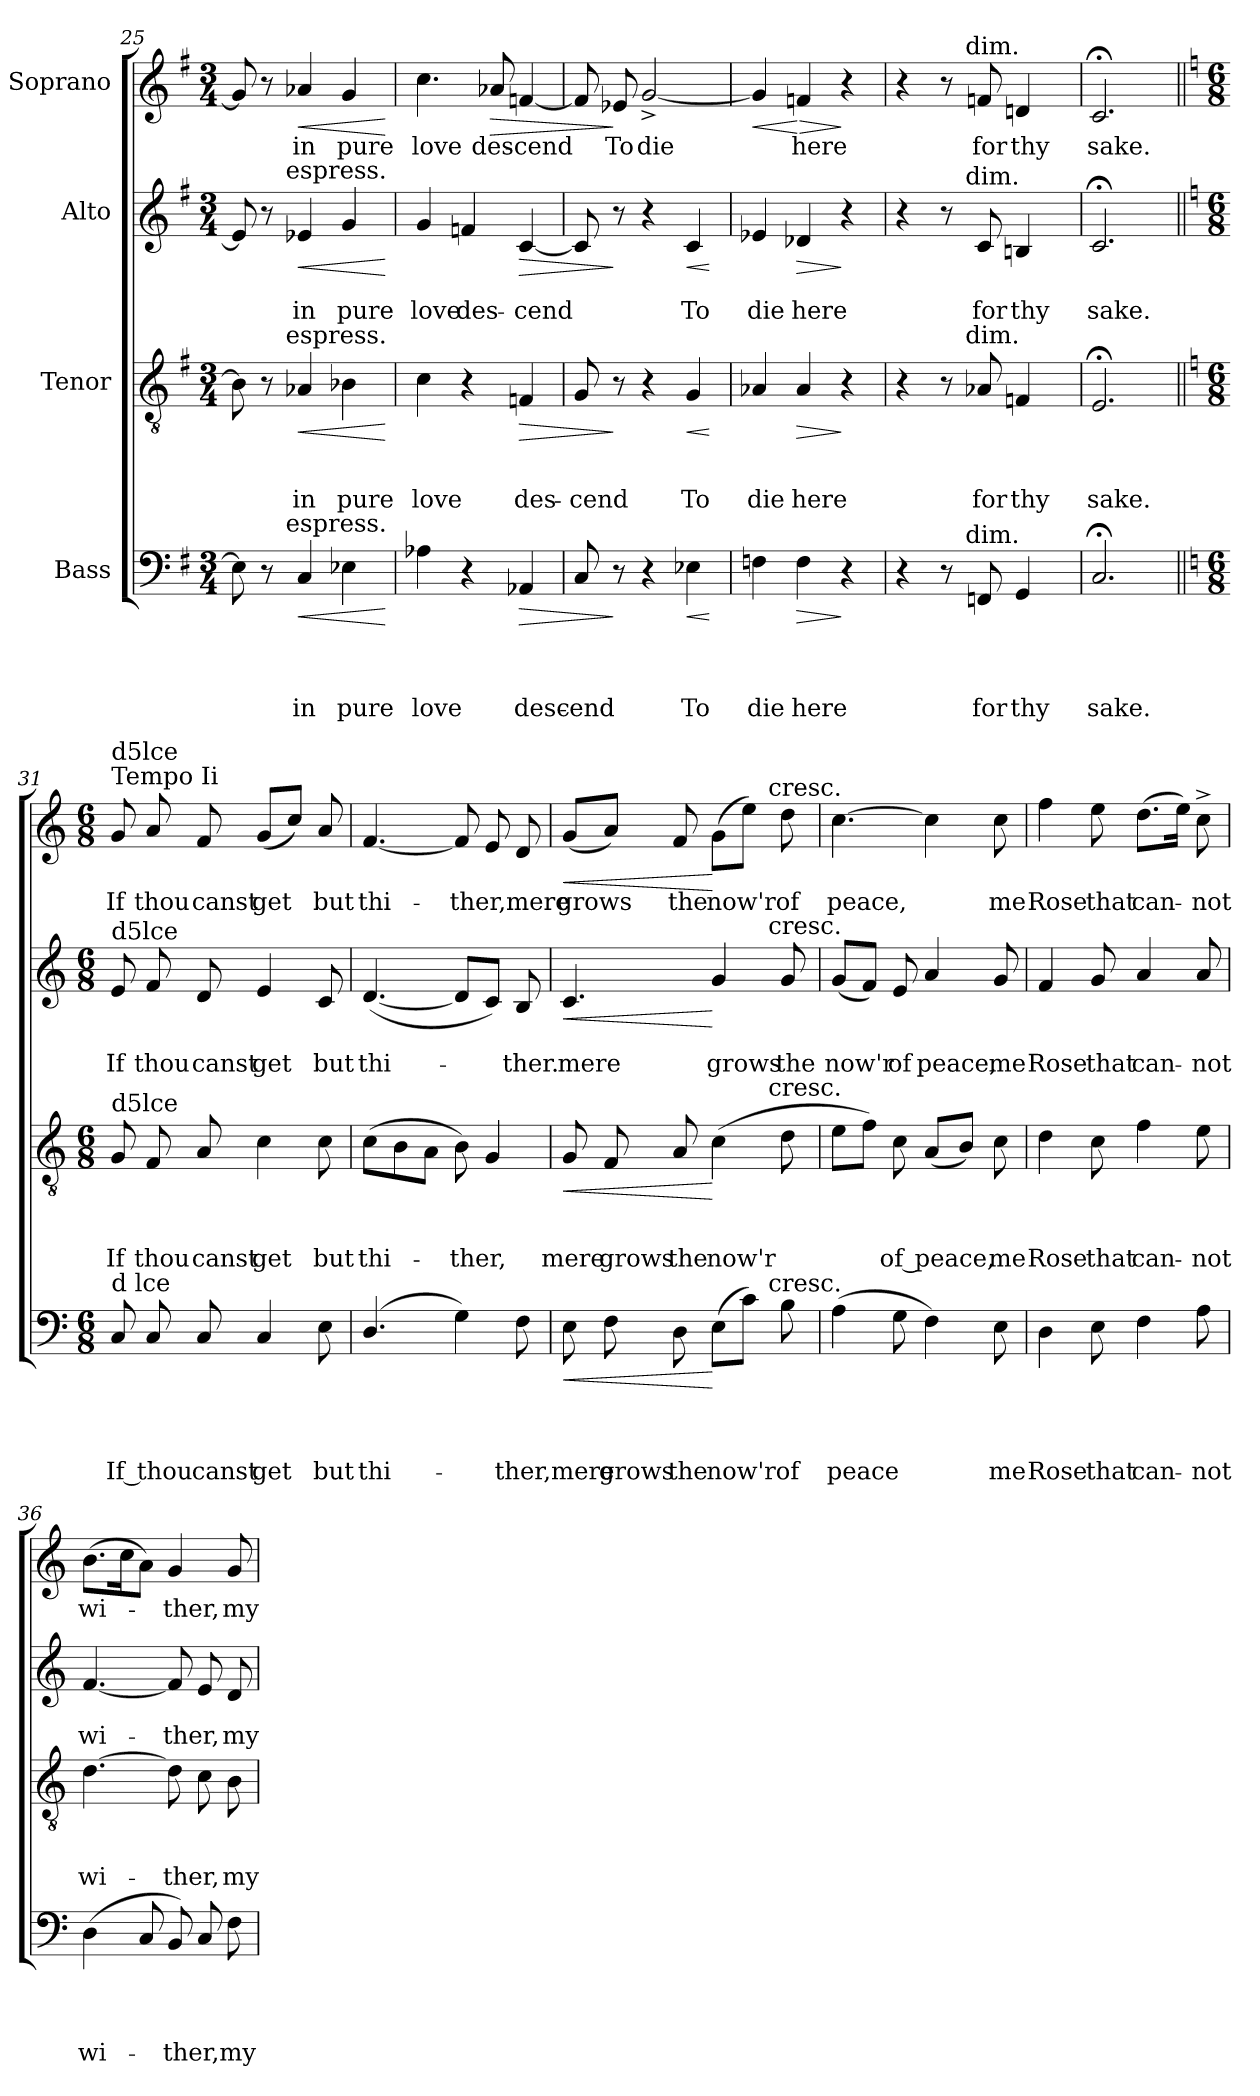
**kern	**text	**text	**text	**text	**dynam	**kern	**text	**text	**text	**dynam	**kern	**text	**text	**dynam	**kern	**text	**dynam
*part4	*part4	*part4	*part4	*part4	*part4	*part3	*part3	*part3	*part3	*part3	*part2	*part2	*part2	*part2	*part1	*part1	*part1
*staff4	*staff4	*staff4	*staff4	*staff4	*staff4	*staff3	*staff3	*staff3	*staff3	*staff3	*staff2	*staff2	*staff2	*staff2	*staff1	*staff1	*staff1
*I"Bass	*	*	*	*	*	*I"Tenor	*	*	*	*	*I"Alto	*	*	*	*I"Soprano	*	*
*clefF4	*	*	*	*	*	*clefGv2	*	*	*	*	*clefG2	*	*	*	*clefG2	*	*
*k[f#]	*	*	*	*	*	*k[f#]	*	*	*	*	*k[f#]	*	*	*	*k[f#]	*	*
*G:	*	*	*	*	*	*G:	*	*	*	*	*G:	*	*	*	*G:	*	*
*M3/4	*	*	*	*	*	*M3/4	*	*	*	*	*M3/4	*	*	*	*M3/4	*	*
=25	=25	=25	=25	=25	=25	=25	=25	=25	=25	=25	=25	=25	=25	=25	=25	=25	=25
*^	*	*	*	*	*	*^	*	*	*	*	*^	*	*	*	*	*	*
8E-\]	8..ryy	.	.	.	.	.	8B-\]	8..ryy	.	.	.	.	8e-/]	8..ryy	.	.	.	8g/]	.	.
8rC	.	.	.	.	.	.	8rA	.	.	.	.	.	8ra	.	.	.	.	8ra	.	.
!	!	!	!	!	!	!	!	!	!	!	!	!	!	!LO:TX:a:t=espress.	!	!	!	!	!	!
!	!	!	!	!	!	!	!	!LO:TX:a:t=espress.	!	!	!	!	!	!	!	!	!	!	!	!
!	!LO:TX:a:t=espress.	!	!	!	!	!	!	!	!	!	!	!	!	!	!	!	!	!	!	!
.	2ryy	.	.	.	.	.	.	2ryy	.	.	.	.	.	2ryy	.	.	.	.	.	.
!	!	!	!	!	!LO:LY:b	!LO:HP:b	!	!	!	!	!LO:LY:b	!LO:HP:b	!	!	!	!LO:LY:b	!LO:HP:b	!	!LO:LY:b	!LO:HP:b
4C/	.	.	.	.	in	<	4A-X/	.	.	.	in	<	4e-X/	.	.	in	<	4a-X/	in	<
!	!	!	!	!	!LO:LY:b	!	!	!	!	!	!LO:LY:b	!	!	!	!	!LO:LY:b	!	!	!LO:LY:b	!
4E-X\	.	.	.	.	pure	.	4B-X\	.	.	.	pure	.	4g/	.	.	pure	.	4g/	pure	.
.	32ryy	.	.	.	.	.	.	32ryy	.	.	.	.	.	32ryy	.	.	.	.	.	.
.	.	.	.	.	.	[	.	.	.	.	.	[	.	.	.	.	[	.	.	[
!!LO:LB:g=z
=26	=26	=26	=26	=26	=26	=26	=26	=26	=26	=26	=26	=26	=26	=26	=26	=26	=26	=26	=26	=26
!	!	!	!	!	!LO:LY:b	!	!	!	!	!	!LO:LY:b	!	!	!	!	!LO:LY:b	!	!	!LO:LY:b	!
*v	*v	*	*	*	*	*	*	*	*	*	*	*	*v	*v	*	*	*	*	*	*
*	*	*	*	*	*	*v	*v	*	*	*	*	*	*	*	*	*	*	*
4A-X\	.	.	.	love	.	4c\	.	.	love	.	4g/	.	love	.	4.cc\	love	.
!	!	!	!	!	!	!	!	!	!	!	!	!	!LO:LY:b	!	!	!	!
4r	.	.	.	.	.	4r	.	.	.	.	4fn/	.	des-	.	.	.	.
!	!	!	!	!	!	!	!	!	!	!	!	!	!	!	!	!LO:LY:b	!LO:HP:b
.	.	.	.	.	.	.	.	.	.	.	.	.	.	.	8a-X/	des-	>
!	!	!	!	!LO:LY:b	!LO:HP:b	!	!	!	!LO:LY:b	!LO:HP:b	!	!	!LO:LY:b	!LO:HP:b	!	!LO:LY:b	!
4AA-X/	.	.	.	desc-	>	4Fn/	.	.	des-	>	[<4c/	.	-cend	>	[<4fn/	-cend	.
=27	=27	=27	=27	=27	=27	=27	=27	=27	=27	=27	=27	=27	=27	=27	=27	=27	=27
!	!	!	!	!LO:LY:b	!	!	!	!	!LO:LY:b	!	!	!	!	!	!	!	!
8C/	.	.	.	-end	.	8G/	.	.	-cend	.	8c/]	.	.	.	8f/]	.	.
!	!	!	!	!	!	!	!	!	!	!	!	!	!	!	!	!LO:LY:b	!
8rC	.	.	.	.	]	8rA	.	.	.	]	8ra	.	.	]	8e-X/	To	]
!	!	!	!	!	!	!	!	!	!	!	!	!	!	!	!	!LO:LY:b	!
4r	.	.	.	.	.	4r	.	.	.	.	4r	.	.	.	[<2g^</	die	.
!	!	!	!	!LO:LY:b	!LO:HP:b	!	!	!	!LO:LY:b	!LO:HP:b	!	!	!LO:LY:b	!LO:HP:b	!	!	!
4E-X\	.	.	.	To	<	4G/	.	.	To	<	4c/	.	To	<	.	.	.
.	.	.	.	.	[	.	.	.	.	[	.	.	.	[	.	.	.
=28	=28	=28	=28	=28	=28	=28	=28	=28	=28	=28	=28	=28	=28	=28	=28	=28	=28
!	!	!	!	!LO:LY:b	!	!	!	!	!LO:LY:b	!	!	!	!LO:LY:b	!	!	!	!LO:HP:b
4Fn\	.	.	.	die	.	4A-X/	.	.	die	.	4e-X/	.	die	.	4g/]	.	<
!	!	!	!	!LO:LY:b	!LO:HP:b	!	!	!	!LO:LY:b	!LO:HP:b	!	!	!LO:LY:b	!LO:HP:b	!	!LO:LY:b	!LO:HP:n=1:b
4F\	.	.	.	here	>	4A-/	.	.	here	>	4d-X/	.	here	>	4fn/	here	[ >
4r	.	.	.	.	]	4r	.	.	.	]	4r	.	.	]	4r	.	]
=29	=29	=29	=29	=29	=29	=29	=29	=29	=29	=29	=29	=29	=29	=29	=29	=29	=29
*^	*	*	*	*	*	*^	*	*	*	*	*^	*	*	*	*^	*	*
4r	4ryy	.	.	.	.	.	4r	4ryy	.	.	.	.	4r	4ryy	.	.	.	4r	4ryy	.	.
8rC	16.ryy	.	.	.	.	.	8rA	16.ryy	.	.	.	.	8ra	16.ryy	.	.	.	8ra	16.ryy	.	.
!	!	!	!	!	!	!	!	!	!	!	!	!	!	!	!	!	!	!	!LO:TX:a:t=dim.	!	!
!	!	!	!	!	!	!	!	!	!	!	!	!	!	!LO:TX:a:t=dim.	!	!	!	!	!	!	!
!	!	!	!	!	!	!	!	!LO:TX:a:t=dim.	!	!	!	!	!	!	!	!	!	!	!	!	!
!	!LO:TX:a:t=dim.	!	!	!	!	!	!	!	!	!	!	!	!	!	!	!	!	!	!	!	!
.	4ryy	.	.	.	.	.	.	4ryy	.	.	.	.	.	4ryy	.	.	.	.	4ryy	.	.
!	!	!	!	!	!LO:LY:b	!	!	!	!	!	!LO:LY:b	!	!	!	!	!LO:LY:b	!	!	!	!LO:LY:b	!
8FFn/	.	.	.	.	for	.	8A-X/	.	.	.	for	.	8c/	.	.	for	.	8fn/	.	for	.
!	!	!	!	!	!LO:LY:b	!	!	!	!	!	!LO:LY:b	!	!	!	!	!LO:LY:b	!	!	!	!LO:LY:b	!
4GG/	.	.	.	.	thy	.	4Fn/	.	.	.	thy	.	4Bn/	.	.	thy	.	4dn/	.	thy	.
.	8ryy	.	.	.	.	.	.	8ryy	.	.	.	.	.	8ryy	.	.	.	.	8ryy	.	.
.	32ryy	.	.	.	.	.	.	32ryy	.	.	.	.	.	32ryy	.	.	.	.	32ryy	.	.
=30	=30	=30	=30	=30	=30	=30	=30	=30	=30	=30	=30	=30	=30	=30	=30	=30	=30	=30	=30	=30	=30
!	!	!	!	!	!LO:LY:b	!	!	!	!	!	!LO:LY:b	!	!	!	!	!LO:LY:b	!	!	!	!LO:LY:b	!
*v	*v	*	*	*	*	*	*	*	*	*	*	*	*v	*v	*	*	*	*v	*v	*	*
*	*	*	*	*	*	*v	*v	*	*	*	*	*	*	*	*	*	*	*
2.C;/	.	.	.	sake.	.	2.E;/	.	.	sake.	.	2.c;/	.	sake.	.	2.c;/	sake.	.
!!LO:LB:g=z
=31||	=31||	=31||	=31||	=31||	=31||	=31||	=31||	=31||	=31||	=31||	=31||	=31||	=31||	=31||	=31||	=31||	=31||
*k[]	*	*	*	*	*	*k[]	*	*	*	*	*k[]	*	*	*	*k[]	*	*
*C:	*	*	*	*	*	*C:	*	*	*	*	*C:	*	*	*	*C:	*	*
*M6/8	*	*	*	*	*	*M6/8	*	*	*	*	*M6/8	*	*	*	*M6/8	*	*
!	!	!	!	!	!	!	!	!	!	!	!	!	!	!	!LO:TX:a:t=Tempo Ii	!	!
!	!	!	!	!	!	!	!	!	!	!	!	!	!	!	!LO:TX:a:t=d5lce	!	!
!	!	!	!	!	!	!	!	!	!	!	!LO:TX:a:t=d5lce	!	!	!	!	!	!
!	!	!	!	!	!	!LO:TX:a:t=d5lce	!	!	!	!	!	!	!	!	!	!	!
!LO:TX:a:t=d lce	!	!	!	!	!	!	!	!	!	!	!	!	!	!	!	!	!
!	!	!	!	!LO:LY:b	!	!	!	!	!LO:LY:b	!	!	!	!LO:LY:b	!	!	!LO:LY:b	!
8C/	.	.	.	If thou	.	8G</	.	.	If	.	8e</	.	If	.	8g</	If	.
!	!	!	!	!	!	!	!	!	!LO:LY:b	!	!	!	!LO:LY:b	!	!	!LO:LY:b	!
8C/	.	.	.	.	.	8F/	.	.	thou	.	8f/	.	thou	.	8a/	thou	.
!	!	!	!	!LO:LY:b	!	!	!	!	!LO:LY:b	!	!	!	!LO:LY:b	!	!	!LO:LY:b	!
8C/	.	.	.	canst	.	8A/	.	.	canst	.	8d/	.	canst	.	8f/	canst	.
!	!	!	!	!LO:LY:b	!	!	!	!	!LO:LY:b	!	!	!	!LO:LY:b	!	!	!LO:LY:b	!
4C/	.	.	.	get	.	4c\	.	.	get	.	4e/	.	get	.	(<8g/L	get	.
.	.	.	.	.	.	.	.	.	.	.	.	.	.	.	8cc/J)	.	.
!	!	!	!	!LO:LY:b	!	!	!	!	!LO:LY:b	!	!	!	!LO:LY:b	!	!	!LO:LY:b	!
8E\	.	.	.	but	.	8c\	.	.	but	.	8c/	.	but	.	8a/	but	.
=32	=32	=32	=32	=32	=32	=32	=32	=32	=32	=32	=32	=32	=32	=32	=32	=32	=32
!	!	!	!	!LO:LY:b	!	!	!	!	!LO:LY:b	!	!	!	!LO:LY:b	!	!	!LO:LY:b	!
(4.D/	.	.	.	thi-	.	(>8c\L	.	.	thi-	.	(<[<4.d/	.	thi-	.	[<4.f/	thi-	.
.	.	.	.	.	.	8B\	.	.	.	.	.	.	.	.	.	.	.
.	.	.	.	.	.	8A\J	.	.	.	.	.	.	.	.	.	.	.
!	!	!	!	!	!	!	!	!	!LO:LY:b	!	!	!	!	!	!	!LO:LY:b	!
4G\)	.	.	.	.	.	8B\)	.	.	-ther,	.	8d/L]	.	.	.	8f/]	-ther,mere	.
.	.	.	.	.	.	4G/	.	.	.	.	8c/J)	.	.	.	8e/	.	.
!	!	!	!	!LO:LY:b	!	!	!	!	!	!	!	!	!LO:LY:b	!	!	!	!
8F\	.	.	.	-ther,mere	.	.	.	.	.	.	8B/	.	-ther.	.	8d/	.	.
=33	=33	=33	=33	=33	=33	=33	=33	=33	=33	=33	=33	=33	=33	=33	=33	=33	=33
!	!	!	!	!	!LO:HP:b	!	!	!	!LO:LY:b	!LO:HP:b	!	!	!LO:LY:b	!LO:HP:b	!	!LO:LY:b	!LO:HP:b
*^	*	*	*	*	*	*^	*	*	*	*	*^	*	*	*	*^	*	*
8E\	2ryy	.	.	.	.	<	8G/	2ryy	.	.	mere	<	4.c/	2ryy	.	mere	<	(<8g/L	2ryy	grows	<
!	!	!	!	!	!LO:LY:b	!	!	!	!	!	!LO:LY:b	!	!	!	!	!	!	!	!	!	!
8F\	.	.	.	.	grows	.	8F/	.	.	.	grows	.	.	.	.	.	.	8a/J)	.	.	.
!	!	!	!	!	!LO:LY:b	!	!	!	!	!	!LO:LY:b	!	!	!	!	!	!	!	!	!LO:LY:b	!
8D\	.	.	.	.	the	.	8A/	.	.	.	the	.	.	.	.	.	.	8f/	.	the	.
!	!	!	!	!	!LO:LY:b	!	!	!	!	!	!LO:LY:b	!	!	!	!	!LO:LY:b	!	!	!	!LO:LY:b	!
(>8E\L	.	.	.	.	now'r	[	(>4c\	.	.	.	now'r	[	4g/	.	.	grows	[	(>8g\L	.	now'r	[
8c\J)	16.ryy	.	.	.	.	.	.	16.ryy	.	.	.	.	.	16.ryy	.	.	.	8ee\J)	16.ryy	.	.
!	!	!	!	!	!	!	!	!	!	!	!	!	!	!	!	!	!	!	!LO:TX:a:t=cresc.	!	!
!	!	!	!	!	!	!	!	!	!	!	!	!	!	!LO:TX:a:t=cresc.	!	!	!	!	!	!	!
!	!	!	!	!	!	!	!	!LO:TX:a:t=cresc.	!	!	!	!	!	!	!	!	!	!	!	!	!
!	!LO:TX:a:t=cresc.	!	!	!	!	!	!	!	!	!	!	!	!	!	!	!	!	!	!	!	!
.	8ryy	.	.	.	.	.	.	8ryy	.	.	.	.	.	8ryy	.	.	.	.	8ryy	.	.
!	!	!	!	!	!LO:LY:b	!	!	!	!	!	!	!	!	!	!	!LO:LY:b	!	!	!	!LO:LY:b:rj	!
8B\	.	.	.	.	of	.	8d\	.	.	.	.	.	8g/	.	.	the	.	8dd\	.	of	.
.	32ryy	.	.	.	.	.	.	32ryy	.	.	.	.	.	32ryy	.	.	.	.	32ryy	.	.
=34	=34	=34	=34	=34	=34	=34	=34	=34	=34	=34	=34	=34	=34	=34	=34	=34	=34	=34	=34	=34	=34
!	!	!	!	!	!LO:LY:b	!	!	!	!	!	!	!	!	!	!	!LO:LY:b	!	!	!	!LO:LY:b	!
*v	*v	*	*	*	*	*	*	*	*	*	*	*	*v	*v	*	*	*	*v	*v	*	*
*	*	*	*	*	*	*v	*v	*	*	*	*	*	*	*	*	*	*	*
(>4A\	.	.	.	peace	.	8e\L	.	.	.	.	(<8g/L	.	now'r	.	[>4.cc\	peace,	.
.	.	.	.	.	.	8f\J)	.	.	.	.	8f/J)	.	.	.	.	.	.
!	!	!	!	!	!	!	!	!	!LO:LY:b:rj	!	!	!	!LO:LY:b:rj	!	!	!	!
8G\	.	.	.	.	.	8c\	.	.	of peace,	.	8e/	.	of	.	.	.	.
!	!	!	!	!	!	!	!	!	!	!	!	!	!LO:LY:b	!	!	!	!
4F\)	.	.	.	.	.	(<8A/L	.	.	.	.	4a/	.	peace,	.	4cc\]	.	.
.	.	.	.	.	.	8B/J)	.	.	.	.	.	.	.	.	.	.	.
!	!	!	!	!LO:LY:b	!	!	!	!	!LO:LY:b	!	!	!	!LO:LY:b	!	!	!LO:LY:b	!
8E\	.	.	.	me	.	8c\	.	.	me	.	8g/	.	me	.	8cc\	me	.
!!LO:PB:g=z
=35	=35	=35	=35	=35	=35	=35	=35	=35	=35	=35	=35	=35	=35	=35	=35	=35	=35
!	!	!	!	!LO:LY:b	!	!	!	!	!LO:LY:b	!	!	!	!LO:LY:b	!	!	!LO:LY:b	!
4D\	.	.	.	Rose	.	4d\	.	.	Rose	.	4f/	.	Rose	.	4ff\	Rose	.
!	!	!	!	!LO:LY:b	!	!	!	!	!LO:LY:b	!	!	!	!LO:LY:b	!	!	!LO:LY:b	!
8E\	.	.	.	that	.	8c\	.	.	that	.	8g/	.	that	.	8ee\	that	.
!	!	!	!	!LO:LY:b	!	!	!	!	!LO:LY:b	!	!	!	!LO:LY:b	!	!	!LO:LY:b	!
4F\	.	.	.	can-	.	4f\	.	.	can-	.	4a/	.	can-	.	(>8.dd\L	can-	.
.	.	.	.	.	.	.	.	.	.	.	.	.	.	.	16ee\Jk)	.	.
!	!	!	!	!LO:LY:b	!	!	!	!	!LO:LY:b	!	!	!	!LO:LY:b	!	!	!LO:LY:b	!
8A\	.	.	.	-not	.	8e\	.	.	-not	.	8a/	.	-not	.	8cc^>\	-not	.
=36	=36	=36	=36	=36	=36	=36	=36	=36	=36	=36	=36	=36	=36	=36	=36	=36	=36
!	!	!	!	!LO:LY:b	!	!	!	!	!LO:LY:b	!	!	!	!LO:LY:b	!	!	!LO:LY:b	!
(>4D\	.	.	.	wi-	.	[>4.d\	.	.	wi-	.	[<4.f/	.	wi-	.	(>8.b\L	wi-	.
.	.	.	.	.	.	.	.	.	.	.	.	.	.	.	16cc\k	.	.
8C/	.	.	.	.	.	.	.	.	.	.	.	.	.	.	8a\J)	.	.
!	!	!	!	!LO:LY:b	!	!	!	!	!LO:LY:b	!	!	!	!LO:LY:b	!	!	!LO:LY:b	!
8BB/)	.	.	.	-ther,my	.	8d\]	.	.	-ther,	.	8f/]	.	-ther,	.	4g/	-ther,	.
8C/	.	.	.	.	.	8c\	.	.	.	.	8e/	.	.	.	.	.	.
!	!	!	!	!	!	!	!	!	!LO:LY:b	!	!	!	!LO:LY:b	!	!	!LO:LY:b	!
8F\	.	.	.	.	.	8B\	.	.	my	.	8d/	.	my	.	8g/	my	.
=	=	=	=	=	=	=	=	=	=	=	=	=	=	=	=	=	=
*-	*-	*-	*-	*-	*-	*-	*-	*-	*-	*-	*-	*-	*-	*-	*-	*-	*-
